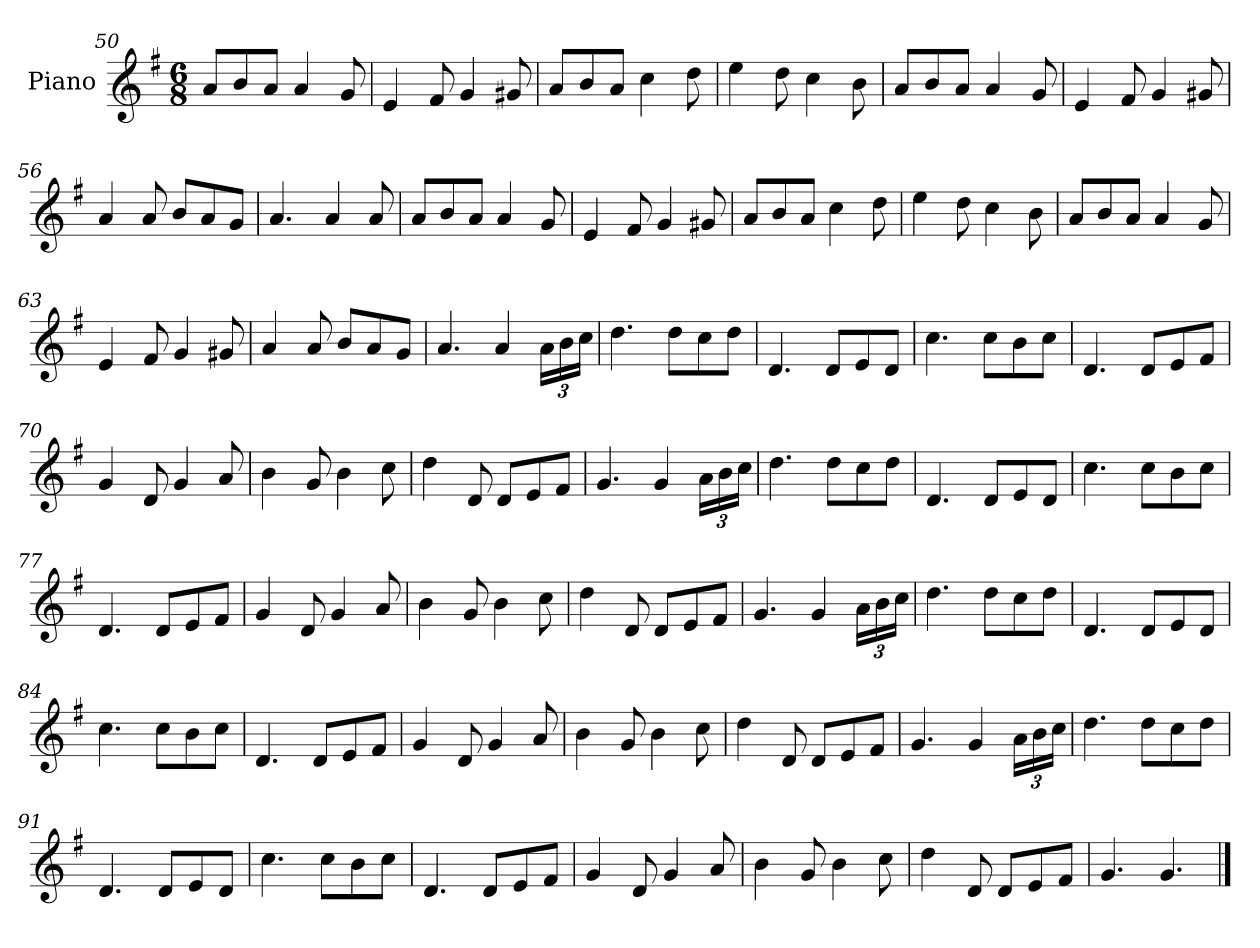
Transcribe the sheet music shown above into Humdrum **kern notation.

**kern
*part1
*staff1
*I"Piano
*I'Pno
*clefG2
*k[f#]
*M6/8
=50
8a/L
8b/
8a/J
4a/
8g/
=51
4e/
8f#/
4g/
8g#X/
=52
8a/L
8b/
8a/J
4cc\
8dd\
=53
4ee\
8dd\
4cc\
8b\
=54
8a/L
8b/
8a/J
4a/
8g/
=55
4e/
8f#/
4g/
8g#X/
=56
4a/
8a/
8b/L
8a/
8g/J
=57
4.a/
4a/
8a/
=58
8a/L
8b/
8a/J
4a/
8g/
=59
4e/
8f#/
4g/
8g#X/
=60
8a/L
8b/
8a/J
4cc\
8dd\
=61
4ee\
8dd\
4cc\
8b\
=62
8a/L
8b/
8a/J
4a/
8g/
=63
4e/
8f#/
4g/
8g#X/
=64
4a/
8a/
8b/L
8a/
8g/J
=65
4.a/
4a/
*Xbrackettup
24a\LL
24b\
24cc\JJ
=66
4.dd\
8dd\L
8cc\
8dd\J
=67
4.d/
8d/L
8e/
8d/J
=68
4.cc\
8cc\L
8b\
8cc\J
=69
4.d/
8d/L
8e/
8f#/J
=70
4g/
8d/
4g/
8a/
=71
4b\
8g/
4b\
8cc\
=72
4dd\
8d/
8d/L
8e/
8f#/J
=73
4.g/
4g/
24a\LL
24b\
24cc\JJ
=74
4.dd\
8dd\L
8cc\
8dd\J
=75
4.d/
8d/L
8e/
8d/J
=76
4.cc\
8cc\L
8b\
8cc\J
=77
4.d/
8d/L
8e/
8f#/J
=78
4g/
8d/
4g/
8a/
=79
4b\
8g/
4b\
8cc\
=80
4dd\
8d/
8d/L
8e/
8f#/J
=81
4.g/
4g/
24a\LL
24b\
24cc\JJ
=82
4.dd\
8dd\L
8cc\
8dd\J
=83
4.d/
8d/L
8e/
8d/J
=84
4.cc\
8cc\L
8b\
8cc\J
=85
4.d/
8d/L
8e/
8f#/J
=86
4g/
8d/
4g/
8a/
=87
4b\
8g/
4b\
8cc\
=88
4dd\
8d/
8d/L
8e/
8f#/J
=89
4.g/
4g/
24a\LL
24b\
24cc\JJ
=90
4.dd\
8dd\L
8cc\
8dd\J
=91
4.d/
8d/L
8e/
8d/J
=92
4.cc\
8cc\L
8b\
8cc\J
=93
4.d/
8d/L
8e/
8f#/J
=94
4g/
8d/
4g/
8a/
=95
4b\
8g/
4b\
8cc\
=96
4dd\
8d/
8d/L
8e/
8f#/J
=97
4.g/
4.g/
==
*-
